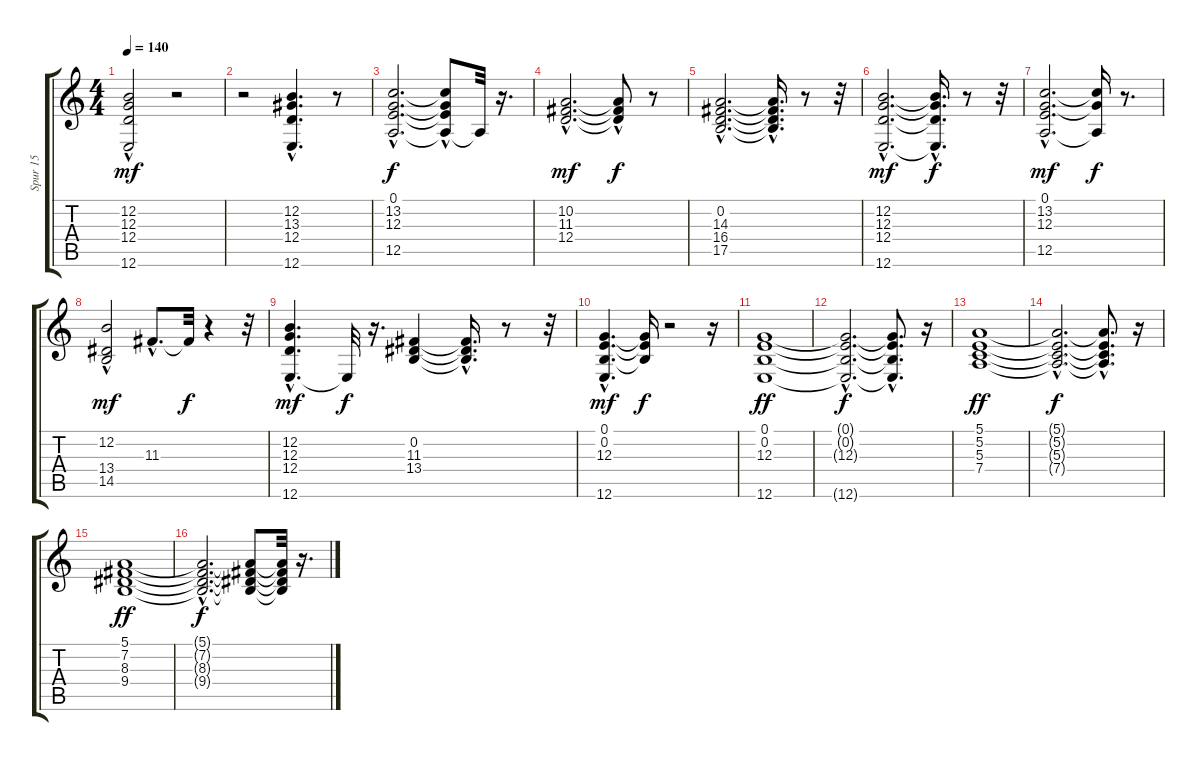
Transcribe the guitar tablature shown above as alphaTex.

\track ("Spur 15" "Spur 15") {instrument electricpiano2}
\staff {score tabs}
\tuning (E4 B3 G3 D3 A2 E2) {hide}
\ts (4 4)
\tempo 140
\clef g2
\ks c
(12.2{hac} 12.3{hac} 12.4{hac} 12.6).2{dy mf} r.2 |
r.2 (12.2 13.3{hac} 12.4 12.6{hac}).4{d} r.8 |
(0.1{hac} 13.2{hac} 12.3{hac} 12.5{hac}).2{d dy f} (0.1{hac t} 13.2{t} 12.3{hac t} 12.5{t}).8 12.5{t}.32 r.16{d} |
(10.2{hac} 11.3{hac} 12.4{hac}).2{d dy mf} (10.2{hac t} 11.3{t} 12.4{hac t}).8{dy f} r.8 |
(0.2{hac} 14.3{hac} 16.4{hac} 17.5{hac}).2{d} (0.2{hac t} 14.3{hac t} 16.4{t} 17.5{t}).16{d} r.8 r.32 |
(12.2{hac} 12.3{hac} 12.4{hac} 12.6{hac}).2{d dy mf} (12.2{hac t} 12.3{hac t} 12.4{t} 12.6{hac t}).16{d dy f} r.8 r.32 |
(0.1{hac} 13.2{hac} 12.3{hac} 12.5{hac}).2{d dy mf} (13.2{t} 12.3{t} 12.5{t}).16{dy f} r.8{d} |
(12.2{hac} 13.4{hac} 14.5{hac}).2{dy mf} 11.3{hac}.8{d} 11.3{t}.32{dy f} r.4 r.32 |
(12.2 12.3 12.4 12.6{hac}).4{d dy mf} 12.6{t}.32{dy f} r.16{d} (0.2 11.3 13.4).4 (0.2{hac t} 11.3{hac t} 13.4{hac t}).16{d} r.8 r.32 |
(0.1{hac} 0.2{hac} 12.3{hac} 12.6{hac}).4{d dy mf} (0.1{t} 0.2{t} 12.3{t}).16{dy f} r.2 r.16 |
(0.1 0.2 12.3 12.6).1{dy ff} |
(0.1{hac t} 0.2{hac t} 12.3{hac t} 12.6{hac t}).2{d dy f} (0.1{hac t} 0.2{hac t} 12.3{t} 12.6{t}).8{d} r.16 |
(5.1 5.2 5.3 7.4).1{dy ff} |
(5.1{hac t} 5.2{hac t} 5.3{hac t} 7.4{hac t}).2{d dy f} (5.1{hac t} 5.2{t} 5.3{t} 7.4{t}).8{d} r.16 |
(5.1 7.2 8.3 9.4).1{dy ff} |
(5.1{hac t} 7.2{hac t} 8.3{hac t} 9.4{hac t}).2{d dy f} (5.1{t} 7.2{t} 8.3{t} 9.4{t}).8 (5.1{t} 7.2{t} 8.3{t} 9.4{t}).32 r.16{d}
